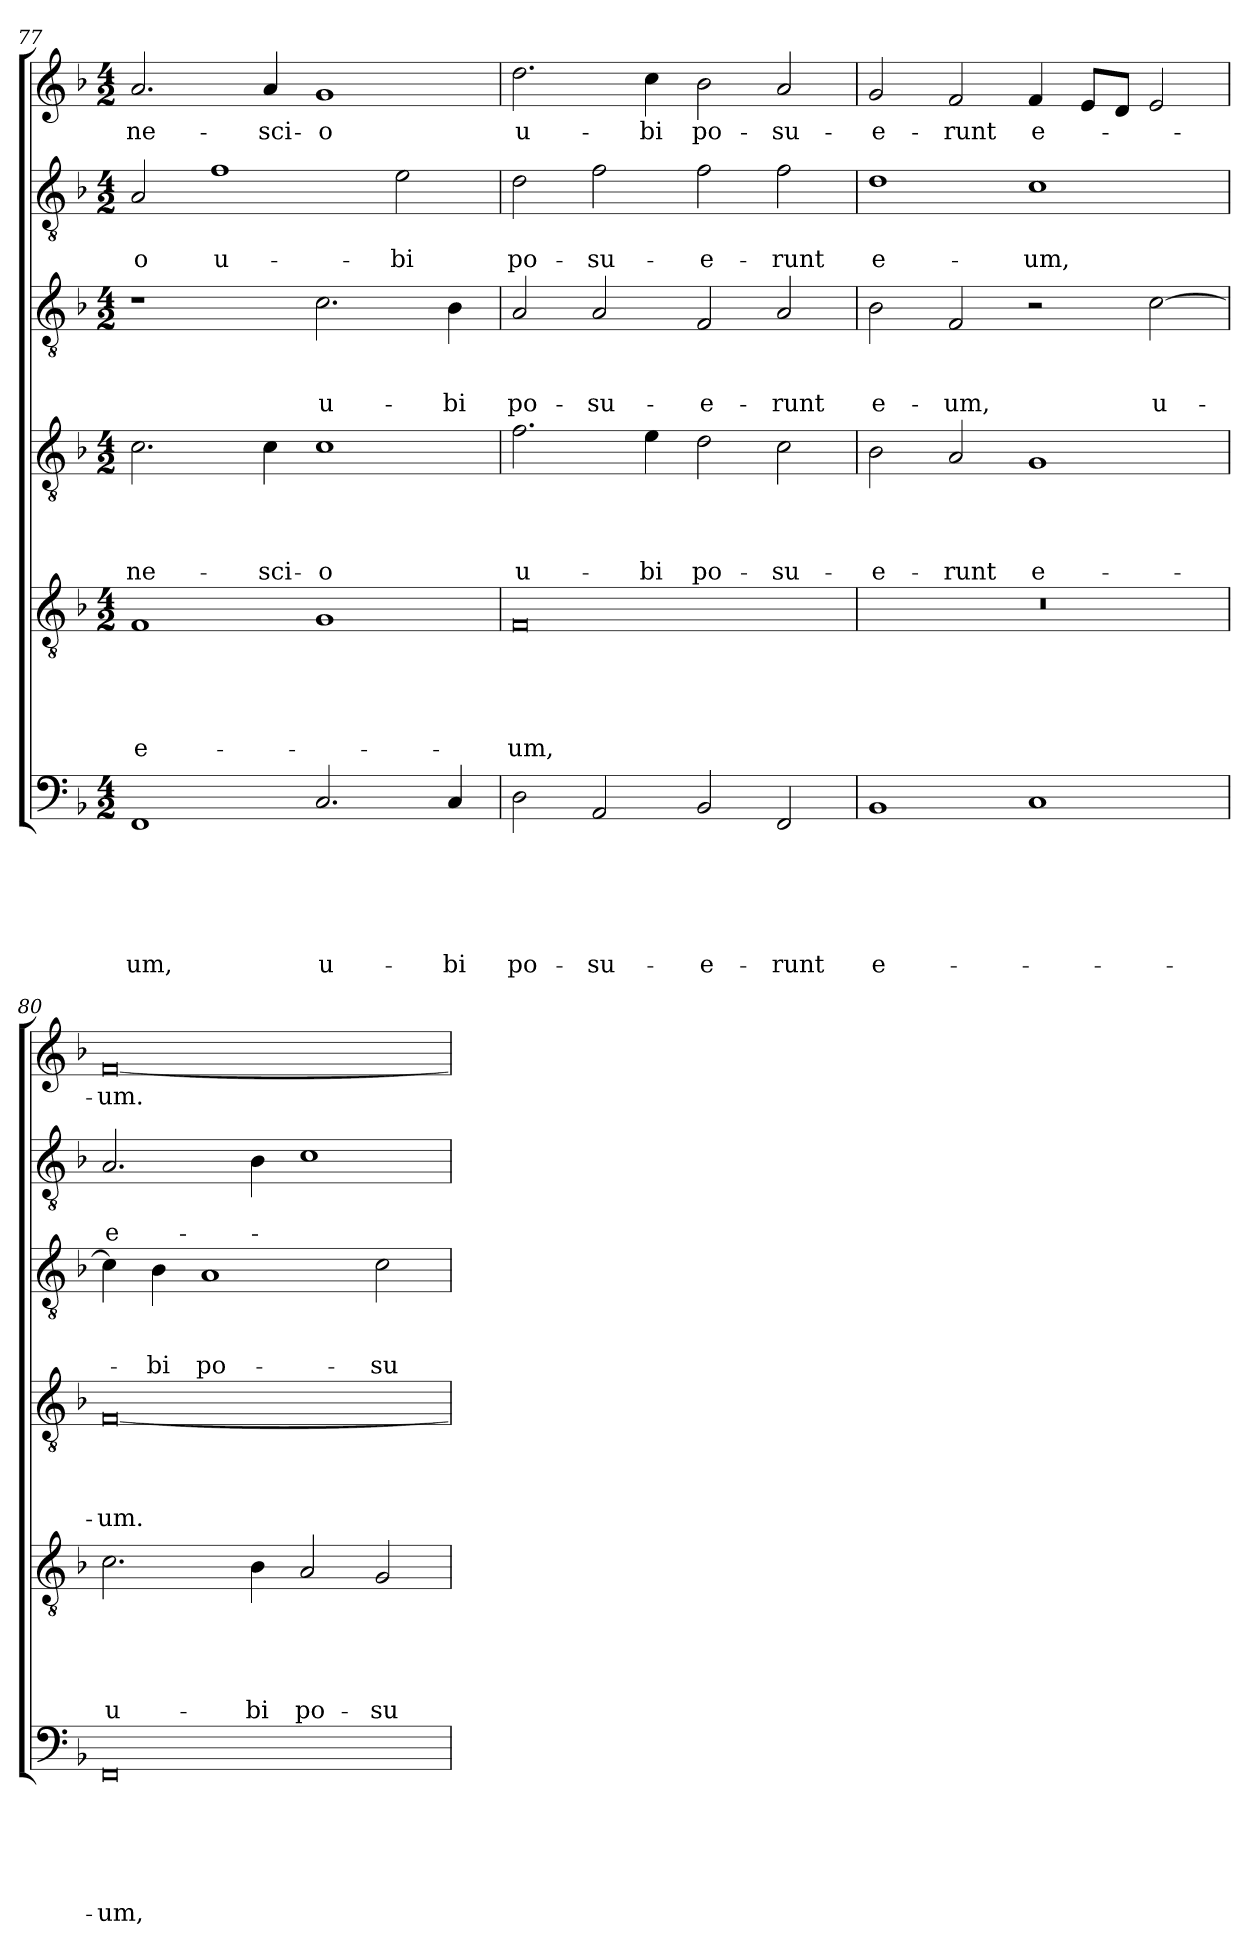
**kern	**text	**text	**text	**text	**text	**text	**kern	**text	**text	**text	**text	**text	**kern	**text	**text	**text	**text	**kern	**text	**text	**text	**kern	**text	**text	**kern	**text
*part6	*part6	*part6	*part6	*part6	*part6	*part6	*part5	*part5	*part5	*part5	*part5	*part5	*part4	*part4	*part4	*part4	*part4	*part3	*part3	*part3	*part3	*part2	*part2	*part2	*part1	*part1
*staff6	*staff6	*staff6	*staff6	*staff6	*staff6	*staff6	*staff5	*staff5	*staff5	*staff5	*staff5	*staff5	*staff4	*staff4	*staff4	*staff4	*staff4	*staff3	*staff3	*staff3	*staff3	*staff2	*staff2	*staff2	*staff1	*staff1
*clefF4	*	*	*	*	*	*	*clefGv2	*	*	*	*	*	*clefGv2	*	*	*	*	*clefGv2	*	*	*	*clefGv2	*	*	*clefG2	*
*k[b-]	*	*	*	*	*	*	*k[b-]	*	*	*	*	*	*k[b-]	*	*	*	*	*k[b-]	*	*	*	*k[b-]	*	*	*k[b-]	*
*F:	*	*	*	*	*	*	*F:	*	*	*	*	*	*F:	*	*	*	*	*F:	*	*	*	*F:	*	*	*F:	*
*M4/2	*	*	*	*	*	*	*M4/2	*	*	*	*	*	*M4/2	*	*	*	*	*M4/2	*	*	*	*M4/2	*	*	*M4/2	*
=77	=77	=77	=77	=77	=77	=77	=77	=77	=77	=77	=77	=77	=77	=77	=77	=77	=77	=77	=77	=77	=77	=77	=77	=77	=77	=77
1FF	.	.	.	.	.	-um,	1F	.	.	.	.	e-	2.c\	.	.	.	ne-	1r	.	.	.	2A/	.	-o	2.a/	ne-
.	.	.	.	.	.	.	.	.	.	.	.	.	.	.	.	.	.	.	.	.	.	1f	.	u-	.	.
.	.	.	.	.	.	.	.	.	.	.	.	.	4c\	.	.	.	-sci-	.	.	.	.	.	.	.	4a/	-sci-
2.C/	.	.	.	.	.	u-	1G	.	.	.	.	.	1c	.	.	.	-o	2.c\	.	.	u-	.	.	.	1g	-o
.	.	.	.	.	.	.	.	.	.	.	.	.	.	.	.	.	.	.	.	.	.	2e\	.	-bi	.	.
4C/	.	.	.	.	.	-bi	.	.	.	.	.	.	.	.	.	.	.	4B-\	.	.	-bi	.	.	.	.	.
=78	=78	=78	=78	=78	=78	=78	=78	=78	=78	=78	=78	=78	=78	=78	=78	=78	=78	=78	=78	=78	=78	=78	=78	=78	=78	=78
2D\	.	.	.	.	.	po-	0F	.	.	.	.	-um,	2.f\	.	.	.	u-	2A/	.	.	po-	2d\	.	po-	2.dd\	u-
2AA/	.	.	.	.	.	-su-	.	.	.	.	.	.	.	.	.	.	.	2A/	.	.	-su-	2f\	.	-su-	.	.
.	.	.	.	.	.	.	.	.	.	.	.	.	4e\	.	.	.	-bi	.	.	.	.	.	.	.	4cc\	-bi
2BB-/	.	.	.	.	.	-e-	.	.	.	.	.	.	2d\	.	.	.	po-	2F/	.	.	-e-	2f\	.	-e-	2b-\	po-
2FF/	.	.	.	.	.	-runt	.	.	.	.	.	.	2c\	.	.	.	-su-	2A/	.	.	-runt	2f\	.	-runt	2a/	-su-
!!LO:LB:g=z
=79	=79	=79	=79	=79	=79	=79	=79	=79	=79	=79	=79	=79	=79	=79	=79	=79	=79	=79	=79	=79	=79	=79	=79	=79	=79	=79
1BB-	.	.	.	.	.	e-	0r	.	.	.	.	.	2B-\	.	.	.	-e-	2B-\	.	.	e-	1d	.	e-	2g/	-e-
.	.	.	.	.	.	.	.	.	.	.	.	.	2A/	.	.	.	-runt	2F/	.	.	-um,	.	.	.	2f/	-runt
1C	.	.	.	.	.	.	.	.	.	.	.	.	1G	.	.	.	e-	2r	.	.	.	1c	.	-um,	4f/	e-
.	.	.	.	.	.	.	.	.	.	.	.	.	.	.	.	.	.	.	.	.	.	.	.	.	8e/L	.
.	.	.	.	.	.	.	.	.	.	.	.	.	.	.	.	.	.	.	.	.	.	.	.	.	8d/J	.
.	.	.	.	.	.	.	.	.	.	.	.	.	.	.	.	.	.	[2c\	.	.	u-	.	.	.	2e/	.
=80	=80	=80	=80	=80	=80	=80	=80	=80	=80	=80	=80	=80	=80	=80	=80	=80	=80	=80	=80	=80	=80	=80	=80	=80	=80	=80
0FF	.	.	.	.	.	-um,	2.c\	.	.	.	.	u-	[0F	.	.	.	-um.	4c\]	.	.	.	2.A/	.	e-	[0f	-um.
.	.	.	.	.	.	.	.	.	.	.	.	.	.	.	.	.	.	4B-\	.	.	-bi	.	.	.	.	.
.	.	.	.	.	.	.	.	.	.	.	.	.	.	.	.	.	.	1A	.	.	po-	.	.	.	.	.
.	.	.	.	.	.	.	4B-\	.	.	.	.	-bi	.	.	.	.	.	.	.	.	.	4B-\	.	.	.	.
.	.	.	.	.	.	.	2A/	.	.	.	.	po-	.	.	.	.	.	.	.	.	.	1c	.	.	.	.
.	.	.	.	.	.	.	2G/	.	.	.	.	-su-	.	.	.	.	.	2c\	.	.	-su-	.	.	.	.	.
=	=	=	=	=	=	=	=	=	=	=	=	=	=	=	=	=	=	=	=	=	=	=	=	=	=	=
*-	*-	*-	*-	*-	*-	*-	*-	*-	*-	*-	*-	*-	*-	*-	*-	*-	*-	*-	*-	*-	*-	*-	*-	*-	*-	*-
